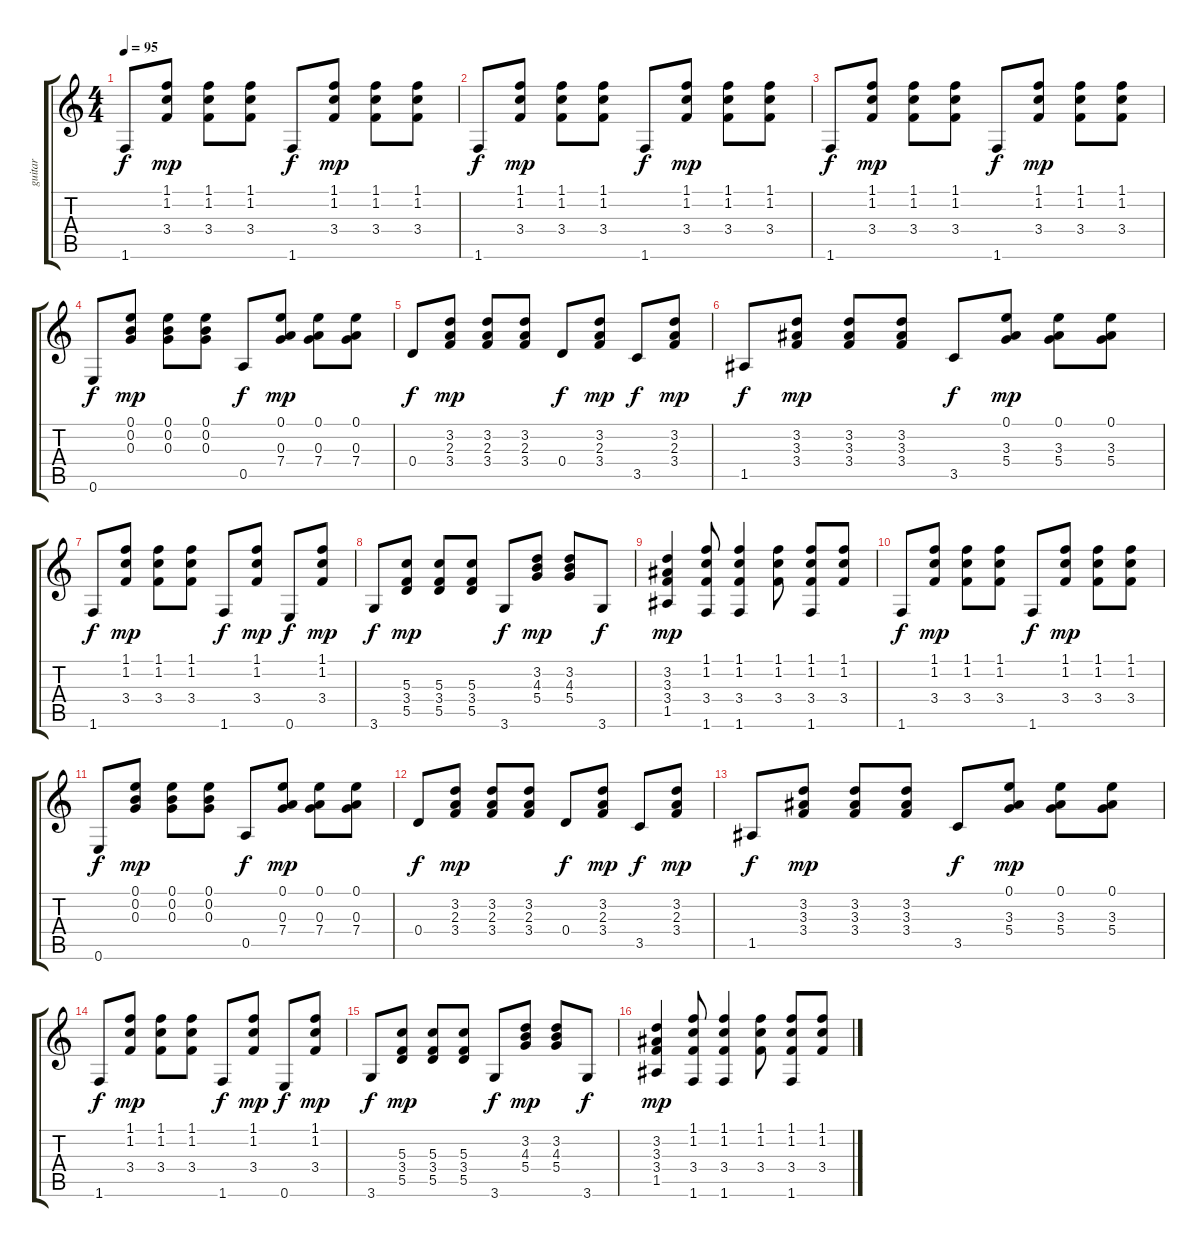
\track ("guitar" "guitar") {instrument acousticguitarnylon}
\staff {score tabs}
\tuning (E4 B3 G3 D3 A2 E2) {hide}
\ts (4 4)
\tempo 95
\clef g2
\ks c
1.6.8{dy f instrument acousticguitarnylon} (1.1 1.2 3.4).8{dy mp} (1.1 1.2 3.4).8 (1.1 1.2 3.4).8 1.6.8{dy f} (1.1 1.2 3.4).8{dy mp} (1.1 1.2 3.4).8 (1.1 1.2 3.4).8 |
1.6.8{dy f} (1.1 1.2 3.4).8{dy mp} (1.1 1.2 3.4).8 (1.1 1.2 3.4).8 1.6.8{dy f} (1.1 1.2 3.4).8{dy mp} (1.1 1.2 3.4).8 (1.1 1.2 3.4).8 |
1.6.8{dy f} (1.1 1.2 3.4).8{dy mp} (1.1 1.2 3.4).8 (1.1 1.2 3.4).8 1.6.8{dy f} (1.1 1.2 3.4).8{dy mp} (1.1 1.2 3.4).8 (1.1 1.2 3.4).8 |
0.6.8{dy f} (0.1 0.2 0.3).8{dy mp} (0.1 0.2 0.3).8 (0.1 0.2 0.3).8 0.5.8{dy f} (0.1 0.3 7.4).8{dy mp} (0.1 0.3 7.4).8 (0.1 0.3 7.4).8 |
0.4.8{dy f} (3.2 2.3 3.4).8{dy mp} (3.2 2.3 3.4).8 (3.2 2.3 3.4).8 0.4.8{dy f} (3.2 2.3 3.4).8{dy mp} 3.5.8{dy f} (3.2 2.3 3.4).8{dy mp} |
1.5.8{dy f} (3.2 3.3 3.4).8{dy mp} (3.2 3.3 3.4).8 (3.2 3.3 3.4).8 3.5.8{dy f} (0.1 3.3 5.4).8{dy mp} (0.1 3.3 5.4).8 (0.1 3.3 5.4).8 |
1.6.8{dy f} (1.1 1.2 3.4).8{dy mp} (1.1 1.2 3.4).8 (1.1 1.2 3.4).8 1.6.8{dy f} (1.1 1.2 3.4).8{dy mp} 0.6.8{dy f} (1.1 1.2 3.4).8{dy mp} |
3.6.8{dy f} (5.3 3.4 5.5).8{dy mp} (5.3 3.4 5.5).8 (5.3 3.4 5.5).8 3.6.8{dy f} (3.2 4.3 5.4).8{dy mp} (3.2 4.3 5.4).8 3.6.8{dy f} |
(3.2 3.3 3.4 1.5).4{dy mp} (1.1 1.2 3.4 1.6).8 (1.1 1.2 3.4 1.6).4 (1.1 1.2 3.4).8 (1.1 1.2 3.4 1.6).8 (1.1 1.2 3.4).8 |
1.6.8{dy f} (1.1 1.2 3.4).8{dy mp} (1.1 1.2 3.4).8 (1.1 1.2 3.4).8 1.6.8{dy f} (1.1 1.2 3.4).8{dy mp} (1.1 1.2 3.4).8 (1.1 1.2 3.4).8 |
0.6.8{dy f} (0.1 0.2 0.3).8{dy mp} (0.1 0.2 0.3).8 (0.1 0.2 0.3).8 0.5.8{dy f} (0.1 0.3 7.4).8{dy mp} (0.1 0.3 7.4).8 (0.1 0.3 7.4).8 |
0.4.8{dy f} (3.2 2.3 3.4).8{dy mp} (3.2 2.3 3.4).8 (3.2 2.3 3.4).8 0.4.8{dy f} (3.2 2.3 3.4).8{dy mp} 3.5.8{dy f} (3.2 2.3 3.4).8{dy mp} |
1.5.8{dy f} (3.2 3.3 3.4).8{dy mp} (3.2 3.3 3.4).8 (3.2 3.3 3.4).8 3.5.8{dy f} (0.1 3.3 5.4).8{dy mp} (0.1 3.3 5.4).8 (0.1 3.3 5.4).8 |
1.6.8{dy f} (1.1 1.2 3.4).8{dy mp} (1.1 1.2 3.4).8 (1.1 1.2 3.4).8 1.6.8{dy f} (1.1 1.2 3.4).8{dy mp} 0.6.8{dy f} (1.1 1.2 3.4).8{dy mp} |
3.6.8{dy f} (5.3 3.4 5.5).8{dy mp} (5.3 3.4 5.5).8 (5.3 3.4 5.5).8 3.6.8{dy f} (3.2 4.3 5.4).8{dy mp} (3.2 4.3 5.4).8 3.6.8{dy f} |
(3.2 3.3 3.4 1.5).4{dy mp} (1.1 1.2 3.4 1.6).8 (1.1 1.2 3.4 1.6).4 (1.1 1.2 3.4).8 (1.1 1.2 3.4 1.6).8 (1.1 1.2 3.4).8
